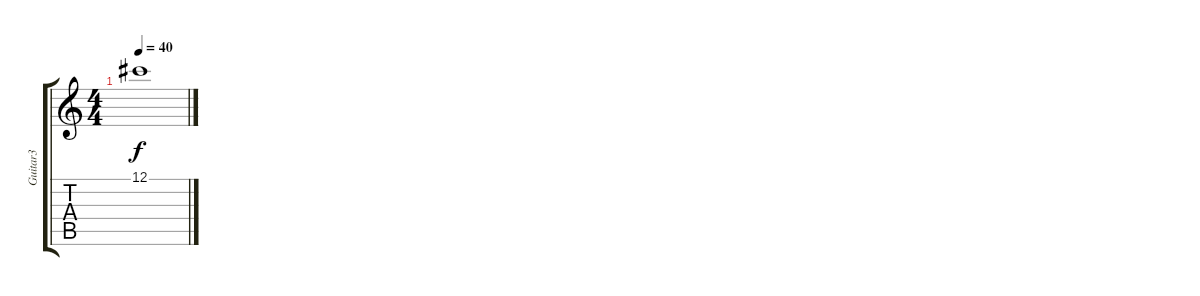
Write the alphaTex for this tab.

\track ("Guitar3" "Guitar3") {instrument distortionguitar}
\staff {score tabs}
\tuning (Db4 Ab3 E3 B2 Gb2 Db2) {hide}
\ts (4 4)
\tempo 40
\clef g2
\ks c
12.1.1{dy f}
